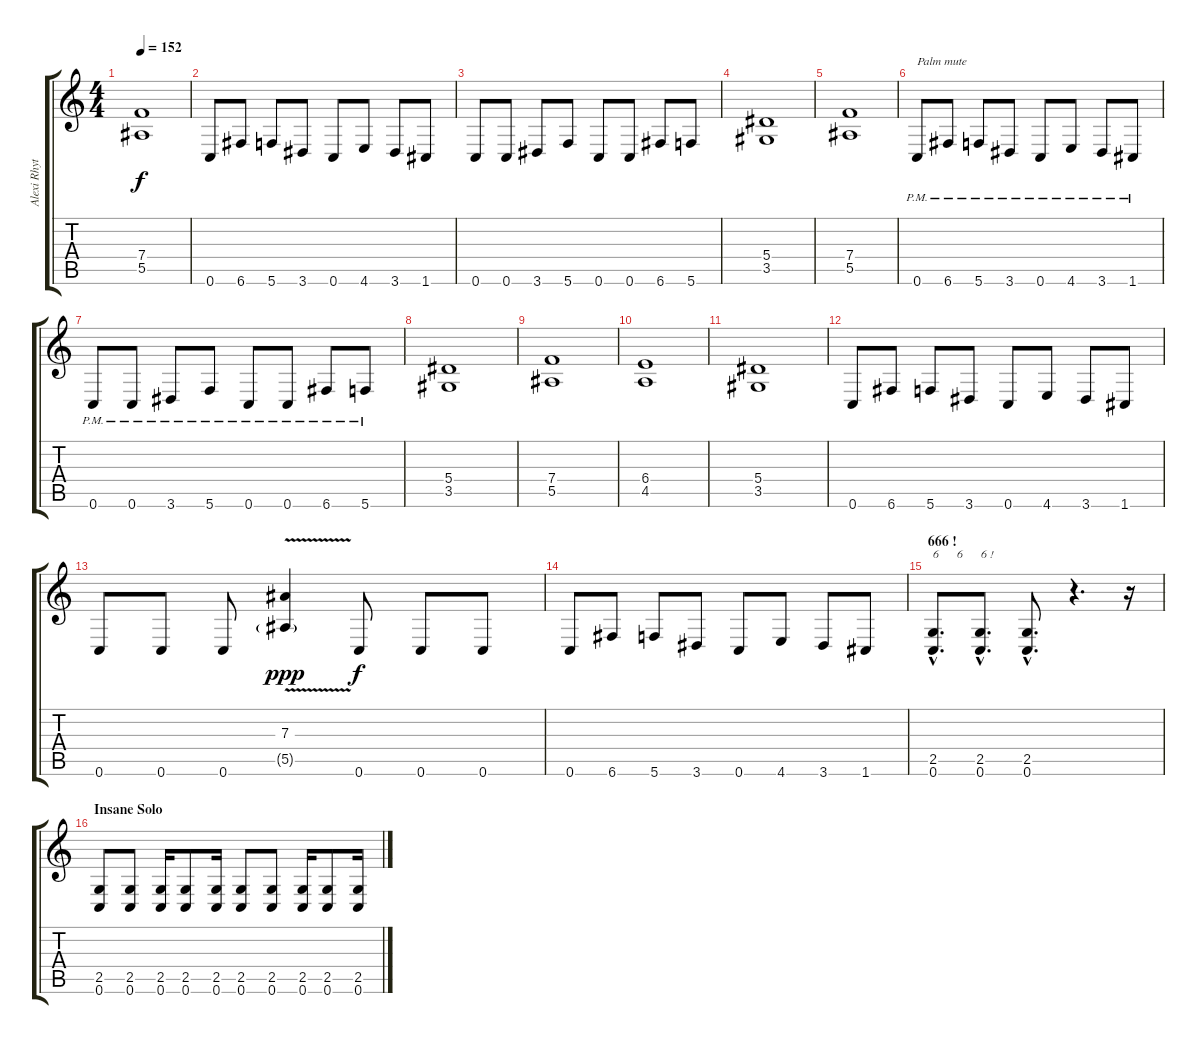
\track ("Alexi Rhythm" "Alexi Rhyt") {instrument overdrivenguitar}
\staff {score tabs}
\tuning (C4 G3 Eb3 Bb2 F2 C2) {hide}
\ts (4 4)
\tempo 152
\clef g2
\ks c
(7.4 5.5).1{dy f} |
0.6.8 6.6.8 5.6.8 3.6.8 0.6.8 4.6.8 3.6.8 1.6.8 |
0.6.8 0.6.8 3.6.8 5.6.8 0.6.8 0.6.8 6.6.8 5.6.8 |
(5.4 3.5).1 |
(7.4 5.5).1 |
0.6{pm}.8{txt "Palm mute"} 6.6{pm}.8 5.6{pm}.8 3.6{pm}.8 0.6{pm}.8 4.6{pm}.8 3.6{pm}.8 1.6{pm}.8 |
0.6{pm}.8 0.6{pm}.8 3.6{pm}.8 5.6{pm}.8 0.6{pm}.8 0.6{pm}.8 6.6{pm}.8 5.6{pm}.8 |
(5.4 3.5).1 |
(7.4 5.5).1 |
(6.4 4.5).1 |
(5.4 3.5).1 |
0.6.8 6.6.8 5.6.8 3.6.8 0.6.8 4.6.8 3.6.8 1.6.8 |
0.6.8 0.6.8 0.6.8 (7.3{v} 5.5{v g}).4{dy ppp instrument guitarharmonics} 0.6.8{dy f instrument overdrivenguitar} 0.6.8 0.6.8 |
0.6.8 6.6.8 5.6.8 3.6.8 0.6.8 4.6.8 3.6.8 1.6.8 |
\section ("" "666 !")
(2.5{hac} 0.6{hac}).8{d txt "6      6      6 !"} (2.5{hac} 0.6{hac}).8{d} (2.5{hac} 0.6{hac}).8{d} r.4{d} r.16 |
\section ("" "Insane Solo")
(2.5 0.6).8 (2.5 0.6).8 (2.5 0.6).16 (2.5 0.6).8 (2.5 0.6).16 (2.5 0.6).8 (2.5 0.6).8 (2.5 0.6).16 (2.5 0.6).8 (2.5 0.6).16
